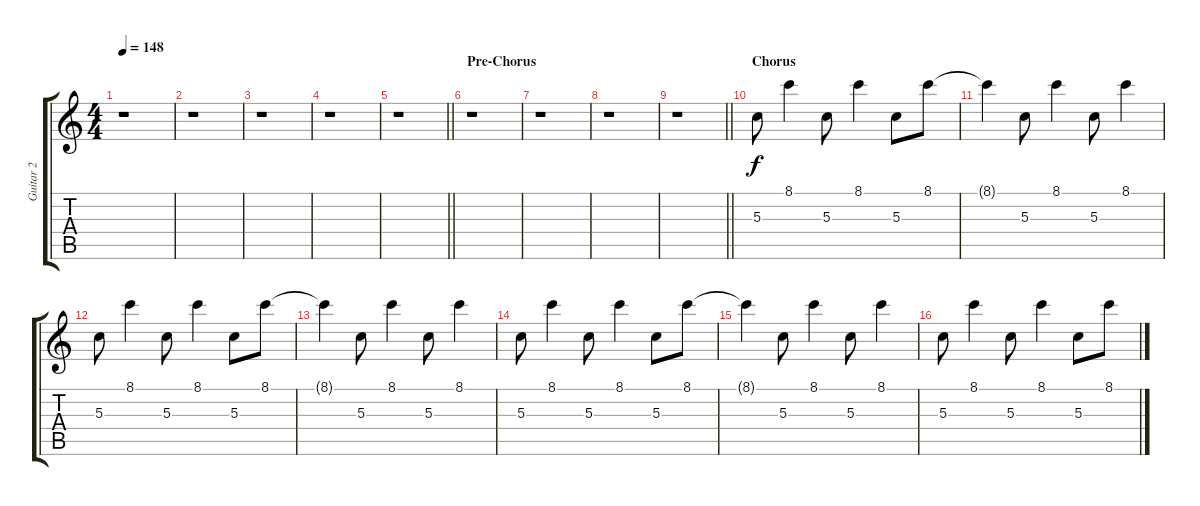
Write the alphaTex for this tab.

\track ("Guitar 2" "Guitar 2") {instrument distortionguitar}
\staff {score tabs}
\tuning (E4 B3 G3 D3 A2 E2) {hide}
\ts (4 4)
\tempo 148
\clef g2
\ks c
r.1{dy f} |
r.1 |
r.1 |
r.1 |
\barLineRight lightlight
r.1 |
\section ("" "Pre-Chorus")
r.1 |
r.1 |
r.1 |
\barLineRight lightlight
r.1 |
\section ("" "Chorus")
5.3.8 8.1.4 5.3.8 8.1.4 5.3.8 8.1.8 |
8.1{t}.4 5.3.8 8.1.4 5.3.8 8.1.4 |
5.3.8 8.1.4 5.3.8 8.1.4 5.3.8 8.1.8 |
8.1{t}.4 5.3.8 8.1.4 5.3.8 8.1.4 |
5.3.8 8.1.4 5.3.8 8.1.4 5.3.8 8.1.8 |
8.1{t}.4 5.3.8 8.1.4 5.3.8 8.1.4 |
5.3.8 8.1.4 5.3.8 8.1.4 5.3.8 8.1.8
